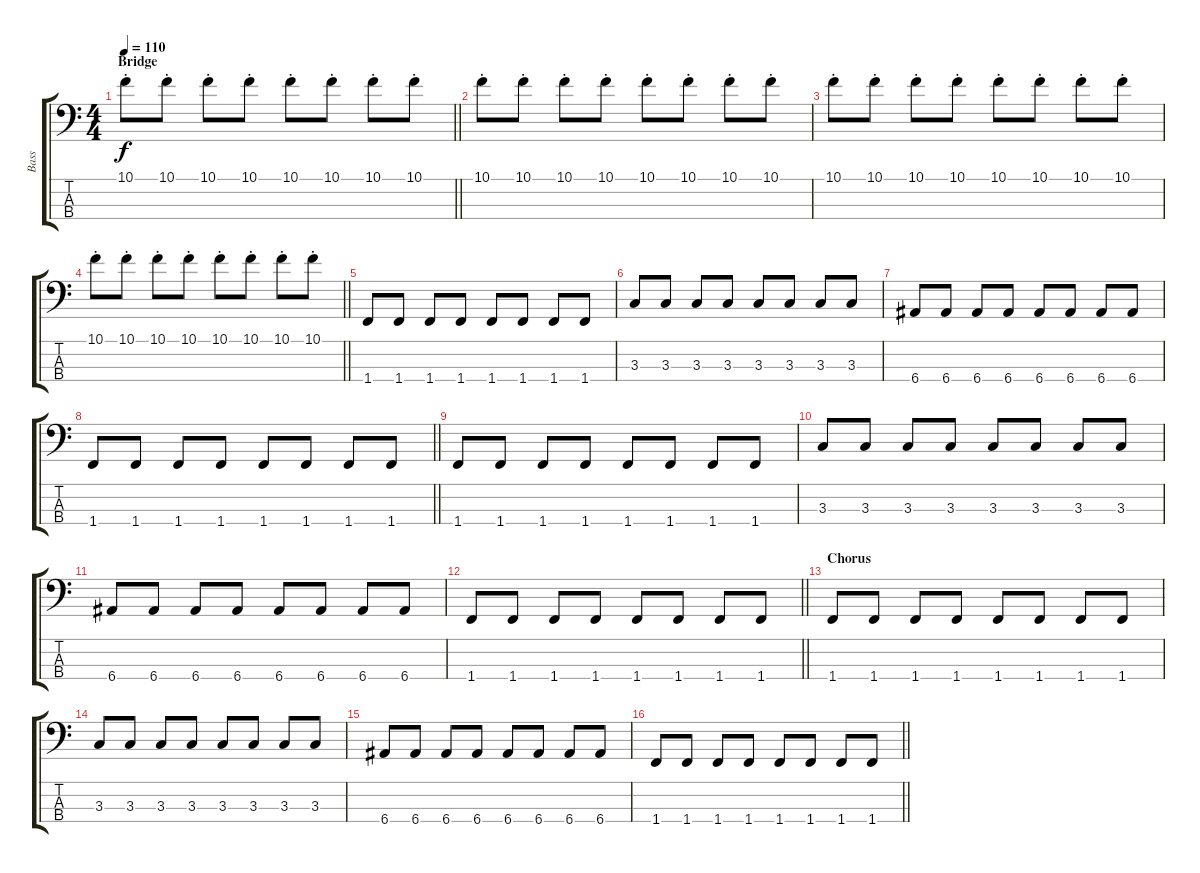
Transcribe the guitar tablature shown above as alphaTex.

\track ("Bass" "Bass") {instrument electricbassfinger}
\staff {score tabs}
\tuning (G2 D2 A1 E1) {hide}
\ts (4 4)
\section ("" "Bridge")
\tempo 110
\clef f4
\barLineRight lightlight
\ks c
10.1{st}.8{dy f} 10.1{st}.8 10.1{st}.8 10.1{st}.8 10.1{st}.8 10.1{st}.8 10.1{st}.8 10.1{st}.8 |
10.1{st}.8 10.1{st}.8 10.1{st}.8 10.1{st}.8 10.1{st}.8 10.1{st}.8 10.1{st}.8 10.1{st}.8 |
10.1{st}.8 10.1{st}.8 10.1{st}.8 10.1{st}.8 10.1{st}.8 10.1{st}.8 10.1{st}.8 10.1{st}.8 |
\barLineRight lightlight
10.1{st}.8 10.1{st}.8 10.1{st}.8 10.1{st}.8 10.1{st}.8 10.1{st}.8 10.1{st}.8 10.1{st}.8 |
1.4.8 1.4.8 1.4.8 1.4.8 1.4.8 1.4.8 1.4.8 1.4.8 |
3.3.8 3.3.8 3.3.8 3.3.8 3.3.8 3.3.8 3.3.8 3.3.8 |
6.4.8 6.4.8 6.4.8 6.4.8 6.4.8 6.4.8 6.4.8 6.4.8 |
\barLineRight lightlight
1.4.8 1.4.8 1.4.8 1.4.8 1.4.8 1.4.8 1.4.8 1.4.8 |
1.4.8 1.4.8 1.4.8 1.4.8 1.4.8 1.4.8 1.4.8 1.4.8 |
3.3.8 3.3.8 3.3.8 3.3.8 3.3.8 3.3.8 3.3.8 3.3.8 |
6.4.8 6.4.8 6.4.8 6.4.8 6.4.8 6.4.8 6.4.8 6.4.8 |
\barLineRight lightlight
1.4.8 1.4.8 1.4.8 1.4.8 1.4.8 1.4.8 1.4.8 1.4.8 |
\section ("" "Chorus")
1.4.8 1.4.8 1.4.8 1.4.8 1.4.8 1.4.8 1.4.8 1.4.8 |
3.3.8 3.3.8 3.3.8 3.3.8 3.3.8 3.3.8 3.3.8 3.3.8 |
6.4.8 6.4.8 6.4.8 6.4.8 6.4.8 6.4.8 6.4.8 6.4.8 |
\barLineRight lightlight
1.4.8 1.4.8 1.4.8 1.4.8 1.4.8 1.4.8 1.4.8 1.4.8
